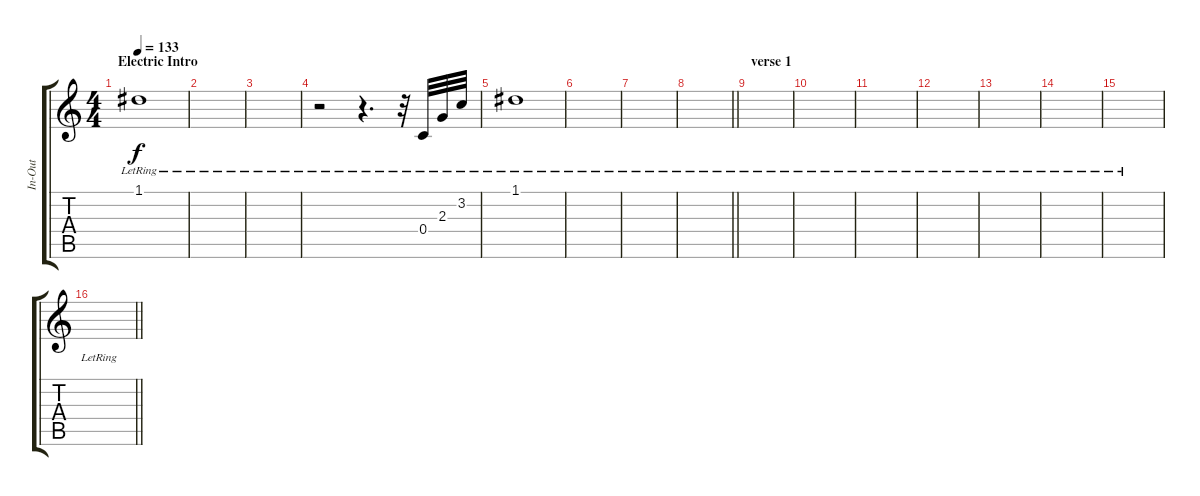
\track ("In-Out" "In-Out") {instrument acousticguitarsteel}
\staff {score tabs}
\tuning (D4 A3 F3 C3 G2 D2) {hide}
\ts (4 4)
\section ("" "Electric Intro")
\tempo 133
\clef g2
\ks c
1.1{lr}.1{dy f} |
|
|
r.2 r.4{d} r.32 0.4{lr}.32 2.3{lr}.32 3.2{lr}.32 |
1.1{lr}.1 |
|
|
\barLineRight lightlight
|
\section ("" "verse 1")
|
|
|
|
|
|
|
\barLineRight lightlight
